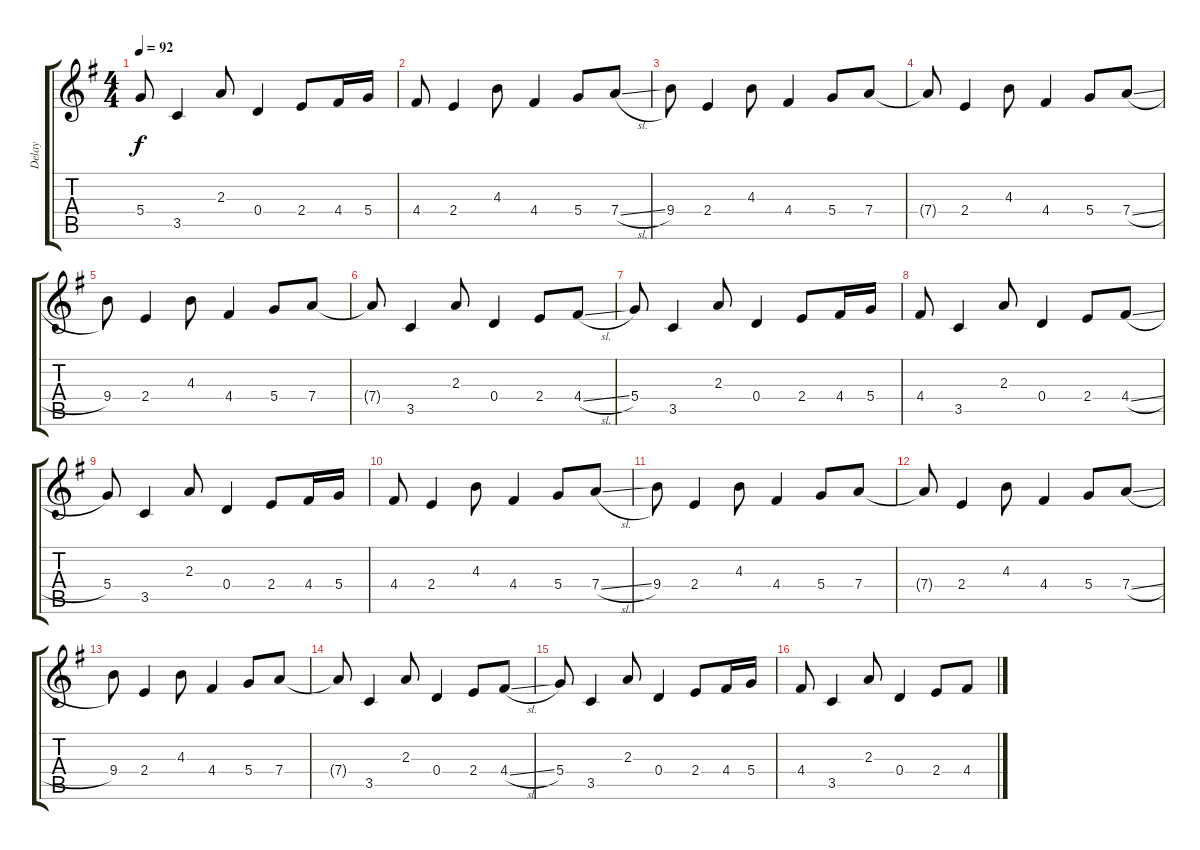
\track ("Delay" "Delay") {instrument electricguitarjazz}
\staff {score tabs}
\tuning (E4 B3 G3 D3 A2 E2) {hide}
\ts (4 4)
\tempo 92
\clef g2
\ks g
5.4.8{dy f} 3.5.4 2.3.8 0.4.4 2.4.8 4.4.16 5.4.16 |
4.4.8 2.4.4 4.3.8 4.4.4 5.4.8 7.4{sl}.8 |
9.4.8 2.4.4 4.3.8 4.4.4 5.4.8 7.4.8 |
7.4{t}.8 2.4.4 4.3.8 4.4.4 5.4.8 7.4{sl}.8 |
9.4.8 2.4.4 4.3.8 4.4.4 5.4.8 7.4.8 |
7.4{t}.8 3.5.4 2.3.8 0.4.4 2.4.8 4.4{sl}.8 |
5.4.8 3.5.4 2.3.8 0.4.4 2.4.8 4.4.16 5.4.16 |
4.4.8 3.5.4 2.3.8 0.4.4 2.4.8 4.4{sl}.8 |
5.4.8 3.5.4 2.3.8 0.4.4 2.4.8 4.4.16 5.4.16 |
4.4.8 2.4.4 4.3.8 4.4.4 5.4.8 7.4{sl}.8 |
9.4.8 2.4.4 4.3.8 4.4.4 5.4.8 7.4.8 |
7.4{t}.8 2.4.4 4.3.8 4.4.4 5.4.8 7.4{sl}.8 |
9.4.8 2.4.4 4.3.8 4.4.4 5.4.8 7.4.8 |
7.4{t}.8 3.5.4 2.3.8 0.4.4 2.4.8 4.4{sl}.8 |
5.4.8 3.5.4 2.3.8 0.4.4 2.4.8 4.4.16 5.4.16 |
4.4.8 3.5.4 2.3.8 0.4.4 2.4.8 4.4{sl}.8
